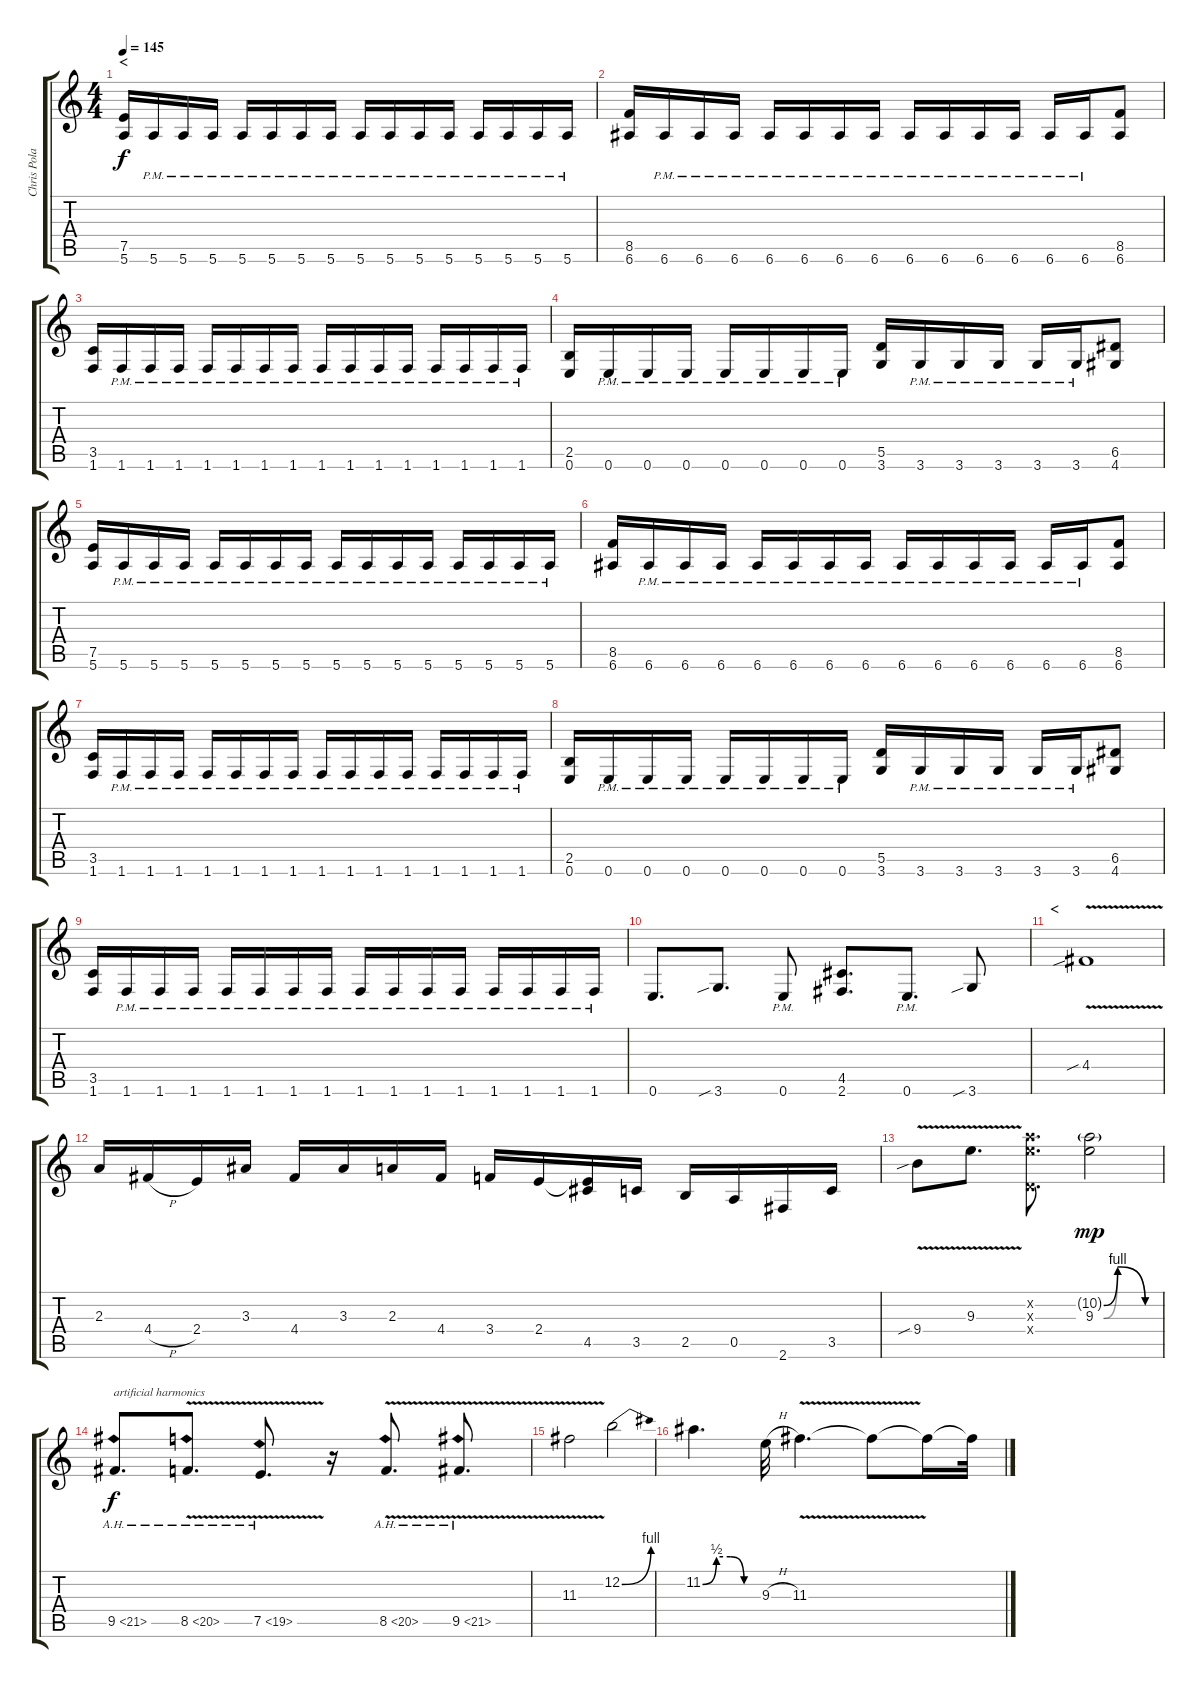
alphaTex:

\track ("Chris Poland" "Chris Pola") {instrument distortionguitar}
\staff {score tabs}
\tuning (E4 B3 G3 D3 A2 E2) {hide}
\ts (4 4)
\section ("" "<")
\tempo 145
\clef g2
\ks c
(7.5 5.6).16{dy f} 5.6{pm}.16 5.6{pm}.16 5.6{pm}.16 5.6{pm}.16 5.6{pm}.16 5.6{pm}.16 5.6{pm}.16 5.6{pm}.16 5.6{pm}.16 5.6{pm}.16 5.6{pm}.16 5.6{pm}.16 5.6{pm}.16 5.6{pm}.16 5.6{pm}.16 |
(8.5 6.6).16 6.6{pm}.16 6.6{pm}.16 6.6{pm}.16 6.6{pm}.16 6.6{pm}.16 6.6{pm}.16 6.6{pm}.16 6.6{pm}.16 6.6{pm}.16 6.6{pm}.16 6.6{pm}.16 6.6{pm}.16 6.6{pm}.16 (8.5 6.6).8 |
(3.5 1.6).16 1.6{pm}.16 1.6{pm}.16 1.6{pm}.16 1.6{pm}.16 1.6{pm}.16 1.6{pm}.16 1.6{pm}.16 1.6{pm}.16 1.6{pm}.16 1.6{pm}.16 1.6{pm}.16 1.6{pm}.16 1.6{pm}.16 1.6{pm}.16 1.6{pm}.16 |
(2.5 0.6).16 0.6{pm}.16 0.6{pm}.16 0.6{pm}.16 0.6{pm}.16 0.6{pm}.16 0.6{pm}.16 0.6{pm}.16 (5.5 3.6).16 3.6{pm}.16 3.6{pm}.16 3.6{pm}.16 3.6{pm}.16 3.6{pm}.16 (6.5 4.6).8 |
(7.5 5.6).16 5.6{pm}.16 5.6{pm}.16 5.6{pm}.16 5.6{pm}.16 5.6{pm}.16 5.6{pm}.16 5.6{pm}.16 5.6{pm}.16 5.6{pm}.16 5.6{pm}.16 5.6{pm}.16 5.6{pm}.16 5.6{pm}.16 5.6{pm}.16 5.6{pm}.16 |
(8.5 6.6).16 6.6{pm}.16 6.6{pm}.16 6.6{pm}.16 6.6{pm}.16 6.6{pm}.16 6.6{pm}.16 6.6{pm}.16 6.6{pm}.16 6.6{pm}.16 6.6{pm}.16 6.6{pm}.16 6.6{pm}.16 6.6{pm}.16 (8.5 6.6).8 |
(3.5 1.6).16 1.6{pm}.16 1.6{pm}.16 1.6{pm}.16 1.6{pm}.16 1.6{pm}.16 1.6{pm}.16 1.6{pm}.16 1.6{pm}.16 1.6{pm}.16 1.6{pm}.16 1.6{pm}.16 1.6{pm}.16 1.6{pm}.16 1.6{pm}.16 1.6{pm}.16 |
(2.5 0.6).16 0.6{pm}.16 0.6{pm}.16 0.6{pm}.16 0.6{pm}.16 0.6{pm}.16 0.6{pm}.16 0.6{pm}.16 (5.5 3.6).16 3.6{pm}.16 3.6{pm}.16 3.6{pm}.16 3.6{pm}.16 3.6{pm}.16 (6.5 4.6).8 |
(3.5 1.6).16 1.6{pm}.16 1.6{pm}.16 1.6{pm}.16 1.6{pm}.16 1.6{pm}.16 1.6{pm}.16 1.6{pm}.16 1.6{pm}.16 1.6{pm}.16 1.6{pm}.16 1.6{pm}.16 1.6{pm}.16 1.6{pm}.16 1.6{pm}.16 1.6{pm}.16 |
0.6.8{d} 3.6{sib}.8{d} 0.6{pm}.8 (4.5 2.6).8{d} 0.6{pm}.8{d} 3.6{sib}.8 |
\section ("" "<")
4.4{v sib}.1 |
2.3.16 4.4{h}.16 2.4.16 3.3.16 4.4.16 3.3.16 2.3.16 4.4.16 3.4.16 2.4.16 (2.4{t} 4.5).16 3.5.16 2.5.16 0.5.16 2.6.16 3.5.16 |
9.4{v sib}.8 9.3{v}.8{d} (10.2{x} 9.3{x} 0.4{x}).8{d} (10.2{be (custom 0 0 15 4 45 0 60 0) g} 9.3{be (custom 0 0 15 4 45 0 60 0)}).2{dy mp} |
9.5{ah 12}.8{d txt "artificial harmonics" dy f} 8.5{ah 12 v}.8{d} 7.5{ah 12 v}.8{d} r.16 8.5{ah 12 v}.8{d} 9.5{ah 12 v}.8{d} |
11.3{v}.2 12.2{be (bend 0 0 60 4)}.2 |
11.2{be (custom 0 0 15 2 30 2 45 0 60 0)}.4{d} 9.3{h}.32 11.3{v}.4{d} 11.3{t}.8 11.3{t}.16 11.3{t}.32
